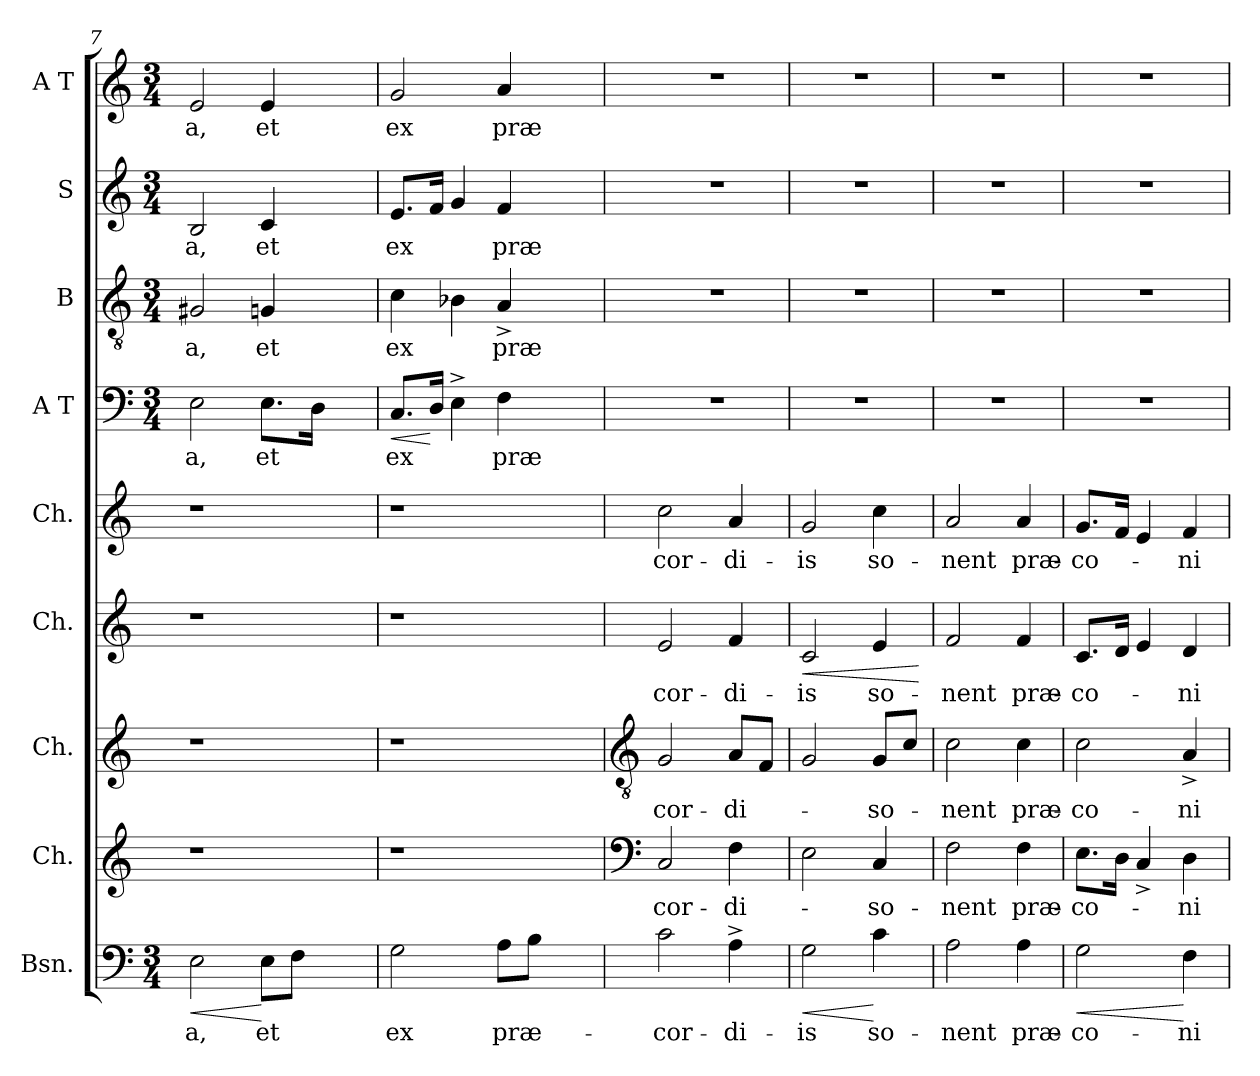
**kern	**text	**dynam	**kern	**text	**kern	**text	**kern	**text	**dynam	**kern	**text	**kern	**text	**dynam	**kern	**text	**kern	**text	**kern	**text
*part9	*part9	*part9	*part8	*part8	*part7	*part7	*part6	*part6	*part6	*part5	*part5	*part4	*part4	*part4	*part3	*part3	*part2	*part2	*part1	*part1
*staff9	*staff9	*staff9	*staff8	*staff8	*staff7	*staff7	*staff6	*staff6	*staff6	*staff5	*staff5	*staff4	*staff4	*staff4	*staff3	*staff3	*staff2	*staff2	*staff1	*staff1
*I"Bsn.	*	*	*I"Ch.	*	*I"Ch.	*	*I"Ch.	*	*	*I"Ch.	*	*I"A T	*	*	*I"B	*	*I"S	*	*I"A T	*
*I'Bsn.	*	*	*I'Ch	*	*I'Ch	*	*I'Ch	*	*	*I'Ch	*	*	*	*	*	*	*	*	*	*
*clefF4	*	*	*clefG2	*	*clefG2	*	*clefG2	*	*	*clefG2	*	*clefF4	*	*	*clefGv2	*	*clefG2	*	*clefG2	*
*k[]	*	*	*k[]	*	*k[]	*	*k[]	*	*	*k[]	*	*k[]	*	*	*k[]	*	*k[]	*	*k[]	*
*C:	*	*	*C:	*	*C:	*	*C:	*	*	*C:	*	*C:	*	*	*C:	*	*C:	*	*C:	*
*M3/4	*	*	*	*	*	*	*	*	*	*	*	*M3/4	*	*	*M3/4	*	*M3/4	*	*M3/4	*
=7	=7	=7	=7	=7	=7	=7	=7	=7	=7	=7	=7	=7	=7	=7	=7	=7	=7	=7	=7	=7
!	!LO:LY:b	!LO:HP:b	!	!	!	!	!	!	!	!	!	!	!LO:LY:a	!	!	!LO:LY:b	!	!LO:LY:a	!	!LO:LY:b
2E\	-a,	<	1r	.	1r	.	1r	.	.	1r	.	2E\	-a,	.	2G#X/	-a,	2B/	-a,	2e/	-a,
!	!LO:LY:b	!	!	!	!	!	!	!	!	!	!	!	!LO:LY:a	!	!	!LO:LY:b	!	!LO:LY:a	!	!LO:LY:b
8E\L	et	[	.	.	.	.	.	.	.	.	.	8.E\L	et	.	4Gn/	et	4c/	et	4e/	et
8F\J	.	.	.	.	.	.	.	.	.	.	.	.	.	.	.	.	.	.	.	.
.	.	.	.	.	.	.	.	.	.	.	.	16D\Jk	.	.	.	.	.	.	.	.
4ryy	.	.	.	.	.	.	.	.	.	.	.	4ryy	.	.	4ryy	.	4ryy	.	4ryy	.
=8	=8	=8	=8	=8	=8	=8	=8	=8	=8	=8	=8	=8	=8	=8	=8	=8	=8	=8	=8	=8
!	!LO:LY:b	!	!	!	!	!	!	!	!	!	!	!	!LO:LY:a	!LO:HP:b	!	!LO:LY:b	!	!LO:LY:a	!	!LO:LY:b
2G\	ex	.	1r	.	1r	.	1r	.	.	1r	.	8.C/L	ex	<	4c\	ex	8.e/L	ex	2g/	ex
.	.	.	.	.	.	.	.	.	.	.	.	16D/Jk	.	[	.	.	16f/Jk	.	.	.
.	.	.	.	.	.	.	.	.	.	.	.	4E^>\	.	.	4B-X\	.	4g/	.	.	.
!	!LO:LY:b	!	!	!	!	!	!	!	!	!	!	!	!LO:LY:a	!	!	!LO:LY:b	!	!LO:LY:a	!	!LO:LY:b
8A\L	præ-	.	.	.	.	.	.	.	.	.	.	4F\	præ-	.	4A^</	præ-	4f/	præ-	4a/	præ-
8B\J	.	.	.	.	.	.	.	.	.	.	.	.	.	.	.	.	.	.	.	.
4ryy	.	.	.	.	.	.	.	.	.	.	.	4ryy	.	.	4ryy	.	4ryy	.	4ryy	.
!!LO:LB:g=z
=9	=9	=9	=9	=9	=9	=9	=9	=9	=9	=9	=9	=9	=9	=9	=9	=9	=9	=9	=9	=9
*	*	*	*clefF4	*	*clefGv2	*	*	*	*	*	*	*	*	*	*	*	*	*	*	*
!	!LO:LY:b	!	!	!LO:LY:a	!	!LO:LY:b	!	!LO:LY:a	!	!	!LO:LY:b	!	!	!	!	!	!	!	!	!
2c\	-cor-	.	2C/	cor-	2G/	cor-	2e/	cor-	.	2cc\	cor-	2.r	.	.	2.r	.	2.r	.	2.r	.
!	!LO:LY:b	!	!	!LO:LY:a	!	!LO:LY:b	!	!LO:LY:a	!	!	!LO:LY:b	!	!	!	!	!	!	!	!	!
4A^>\	-di-	.	4F\	-di-	8A/L	-di-	4f/	-di-	.	4a/	-di-	.	.	.	.	.	.	.	.	.
.	.	.	.	.	8F/J	.	.	.	.	.	.	.	.	.	.	.	.	.	.	.
=10	=10	=10	=10	=10	=10	=10	=10	=10	=10	=10	=10	=10	=10	=10	=10	=10	=10	=10	=10	=10
!	!LO:LY:b	!LO:HP:b	!	!	!	!	!	!LO:LY:a	!LO:HP:b	!	!LO:LY:b	!	!	!	!	!	!	!	!	!
2G\	-is	<	2E\	.	2G/	.	2c/	-is	<	2g/	-is	2.r	.	.	2.r	.	2.r	.	2.r	.
!	!LO:LY:b	!	!	!LO:LY:a	!	!LO:LY:b	!	!LO:LY:a	!	!	!LO:LY:b	!	!	!	!	!	!	!	!	!
4c\	so-	[	4C/	-so-	8G/L	-so-	4e/	so-	.	4cc\	so-	.	.	.	.	.	.	.	.	.
.	.	.	.	.	8c/J	.	.	.	.	.	.	.	.	.	.	.	.	.	.	.
.	.	.	.	.	.	.	.	.	[	.	.	.	.	.	.	.	.	.	.	.
=11	=11	=11	=11	=11	=11	=11	=11	=11	=11	=11	=11	=11	=11	=11	=11	=11	=11	=11	=11	=11
!	!LO:LY:b	!	!	!LO:LY:a	!	!LO:LY:b	!	!LO:LY:a	!	!	!LO:LY:b	!	!	!	!	!	!	!	!	!
2A\	-nent	.	2F\	-nent	2c\	-nent	2f/	-nent	.	2a/	-nent	2.r	.	.	2.r	.	2.r	.	2.r	.
!	!LO:LY:b	!	!	!LO:LY:a	!	!LO:LY:b	!	!LO:LY:a	!	!	!LO:LY:b	!	!	!	!	!	!	!	!	!
4A\	præ-	.	4F\	præ-	4c\	præ-	4f/	præ-	.	4a/	præ-	.	.	.	.	.	.	.	.	.
=12	=12	=12	=12	=12	=12	=12	=12	=12	=12	=12	=12	=12	=12	=12	=12	=12	=12	=12	=12	=12
!	!LO:LY:b	!LO:HP:b	!	!LO:LY:a	!	!LO:LY:b	!	!LO:LY:a	!	!	!LO:LY:b	!	!	!	!	!	!	!	!	!
2G\	-co-	<	8.E\L	-co-	2c\	-co-	8.c/L	-co-	.	8.g/L	-co-	2.r	.	.	2.r	.	2.r	.	2.r	.
.	.	.	16D\Jk	.	.	.	16d/Jk	.	.	16f/Jk	.	.	.	.	.	.	.	.	.	.
.	.	.	4C^</	.	.	.	4e/	.	.	4e/	.	.	.	.	.	.	.	.	.	.
!	!LO:LY:b	!	!	!LO:LY:a	!	!LO:LY:b	!	!LO:LY:a	!	!	!LO:LY:b	!	!	!	!	!	!	!	!	!
4F\	-ni-	[	4D\	-ni-	4A^</	-ni-	4d/	-ni-	.	4f/	-ni-	.	.	.	.	.	.	.	.	.
=	=	=	=	=	=	=	=	=	=	=	=	=	=	=	=	=	=	=	=	=
*-	*-	*-	*-	*-	*-	*-	*-	*-	*-	*-	*-	*-	*-	*-	*-	*-	*-	*-	*-	*-
